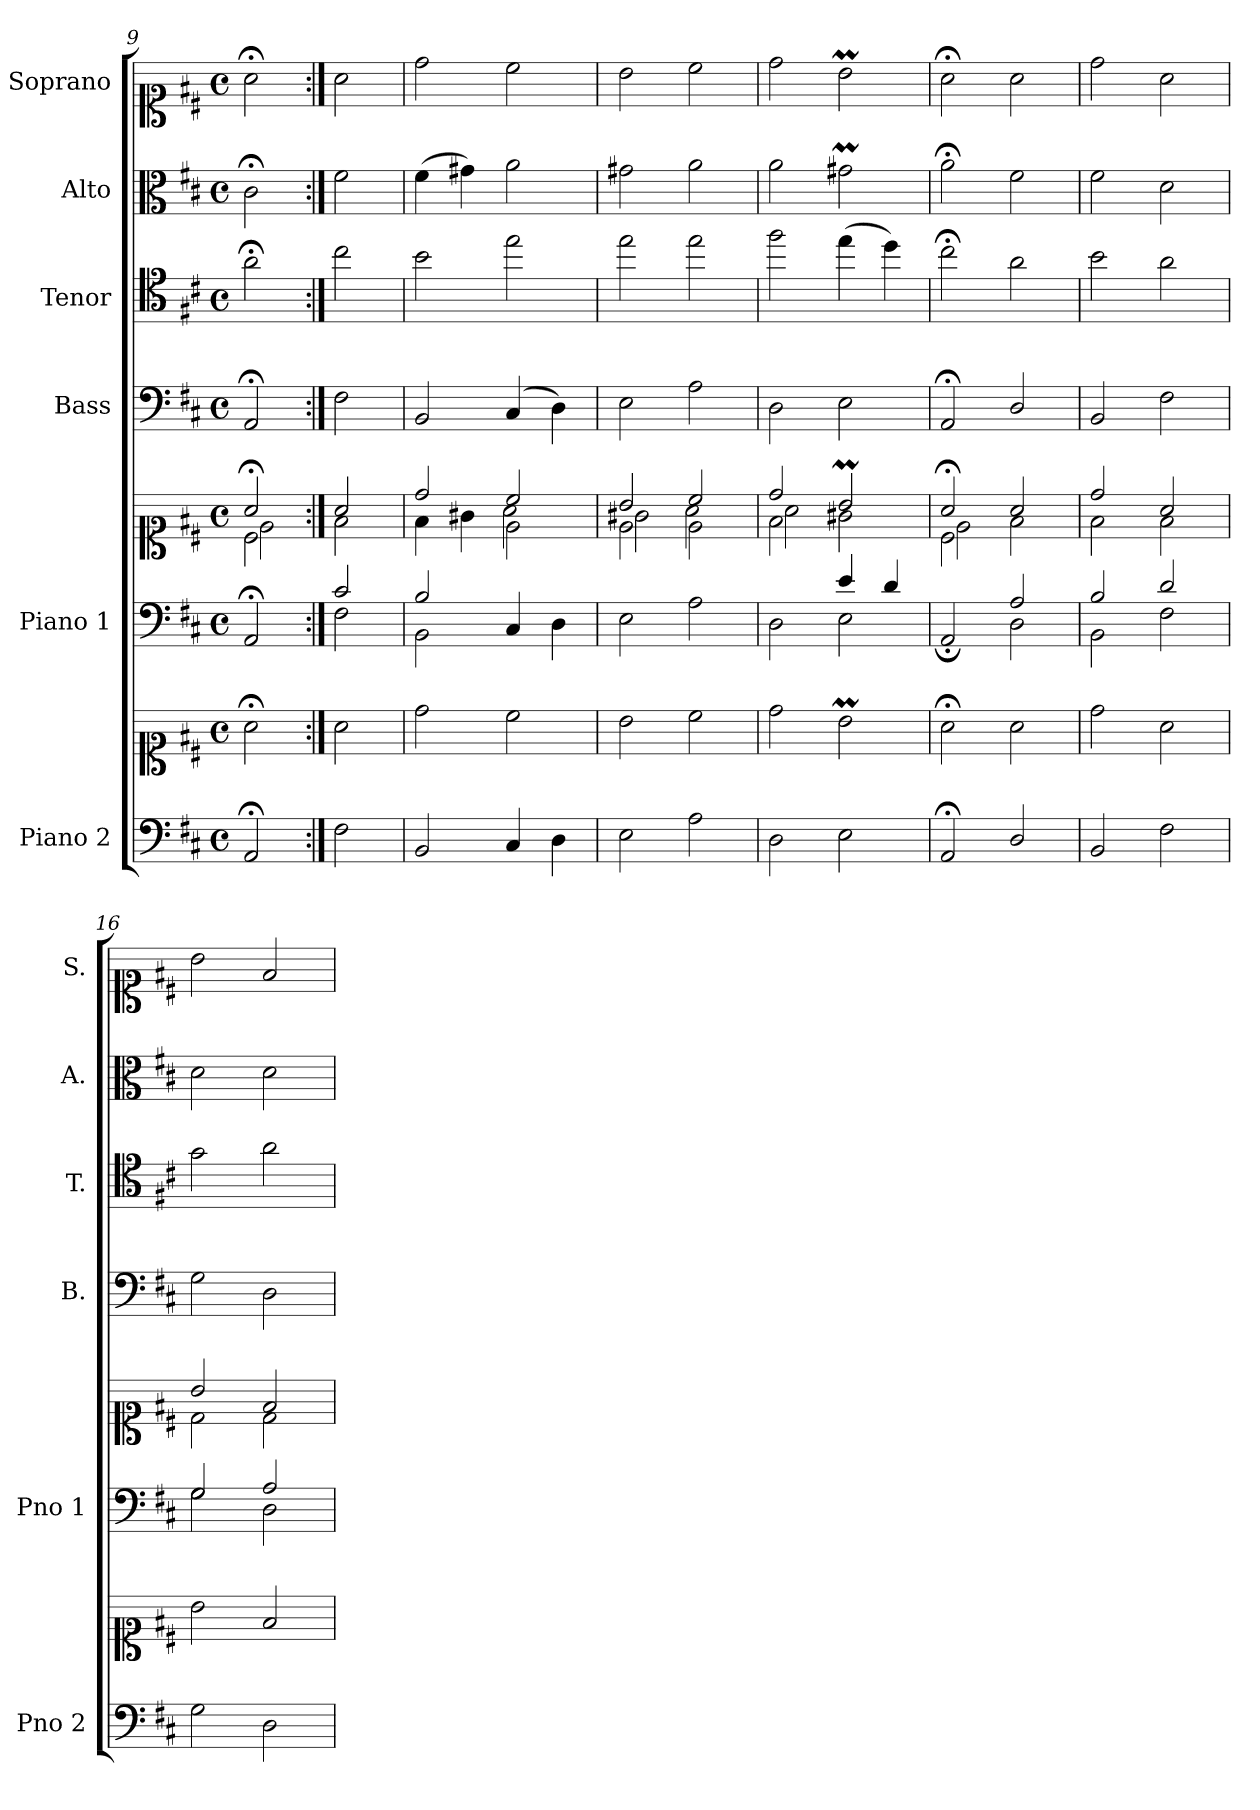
**kern	**kern	**kern	**kern	**kern	**kern	**kern	**kern
*part6	*part6	*part5	*part5	*part4	*part3	*part2	*part1
*staff8	*staff7	*staff6	*staff5	*staff4	*staff3	*staff2	*staff1
*I"Piano 2	*	*I"Piano 1	*	*I"Bass	*I"Tenor	*I"Alto	*I"Soprano
*I'Pno 2	*	*I'Pno 1	*	*I'B.	*I'T.	*I'A.	*I'S.
*clefF4	*clefC1	*clefF4	*clefC1	*clefF4	*clefC4	*clefC3	*clefC1
*	*	*	*	*	*ITrd7c12	*	*
*k[f#c#]	*k[f#c#]	*k[f#c#]	*k[f#c#]	*k[f#c#]	*k[f#c#]	*k[f#c#]	*k[f#c#]
*D:	*D:	*D:	*D:	*D:	*D:	*D:	*D:
*M4/4	*M4/4	*M4/4	*M4/4	*M4/4	*M4/4	*M4/4	*M4/4
*met(c)	*met(c)	*met(c)	*met(c)	*met(c)	*met(c)	*met(c)	*met(c)
=9	=9	=9	=9	=9	=9	=9	=9
*	*	*	*^	*	*	*	*
*	*	*	*	*^	*	*	*	*
2AA;/	2a;<\	2AA;/	2a;</	2c#\	2e\	2AA;</	2A;<\	2c#;<\	2a;<\
*	*	*	*	*v	*v	*	*	*	*
=10:|!	=10:|!	=10:|!	=10:|!	=10:|!	=10:|!	=10:|!	=10:|!	=10:|!
*	*	*^	*	*	*	*	*	*
2F#\	2a\	2c#/	2F#\	2a/	2f#\	2F#\	2c#\	2f#\	2a\
=11	=11	=11	=11	=11	=11	=11	=11	=11	=11
*	*	*	*	*	*^	*	*	*	*
2BB/	2dd\	2B/	2BB\	2dd/	2ryy	4f#\	2BB/	2B\	(4f#\	2dd\
.	.	.	.	.	.	4g#X\	.	.	4g#X\)	.
4C#/	2cc#\	2ryy	4C#/	2cc#/	2e\	2a\	(4C#/	2e\	2a\	2cc#\
4D\	.	.	4D\	.	.	.	4D\)	.	.	.
*	*	*v	*v	*	*	*	*	*	*	*
!!LO:PB:g=z
=12	=12	=12	=12	=12	=12	=12	=12	=12	=12
2E\	2b\	2E\	2b/	2e\	2g#X\	2E\	2e\	2g#X\	2b\
2A\	2cc#\	2A\	2cc#/	2e\	2a\	2A\	2e\	2a\	2cc#\
=13	=13	=13	=13	=13	=13	=13	=13	=13	=13
*	*	*^	*	*	*	*	*	*	*
2D\	2dd\	2ryy	2D\	2dd/	2f#\	2a\	2D\	2f#\	2a\	2dd\
2E\	2bM\	4e/	2E\	2bM/	2ryy	2g#X\	2E\	(4e\	2g#Xm\	2bM\
.	.	4d/	.	.	.	.	.	4d\)	.	.
=14	=14	=14	=14	=14	=14	=14	=14	=14	=14	=14
2AA;/	2a;<\	2ryy	2AA;/	2a;</	2c#\	2e\	2AA;</	2c#;<\	2a;<\	2a;<\
2D/	2a\	2A/	2D\	2a/	2ryy	2f#\	2D/	2A\	2f#\	2a\
*	*	*	*	*	*v	*v	*	*	*	*
=15	=15	=15	=15	=15	=15	=15	=15	=15	=15
2BB/	2dd\	2B/	2BB\	2dd/	2f#\	2BB/	2B\	2f#\	2dd\
2F#\	2a\	2d/	2F#\	2a/	2f#\	2F#\	2A\	2d\	2a\
=16	=16	=16	=16	=16	=16	=16	=16	=16	=16
2G\	2b\	2G/	2G\	2b/	2d\	2G\	2G\	2d\	2b\
2D\	2f#/	2A/	2D\	2f#/	2d\	2D\	2A\	2d\	2f#/
*	*	*v	*v	*	*	*	*	*	*
*	*	*	*v	*v	*	*	*	*
=	=	=	=	=	=	=	=
*-	*-	*-	*-	*-	*-	*-	*-
